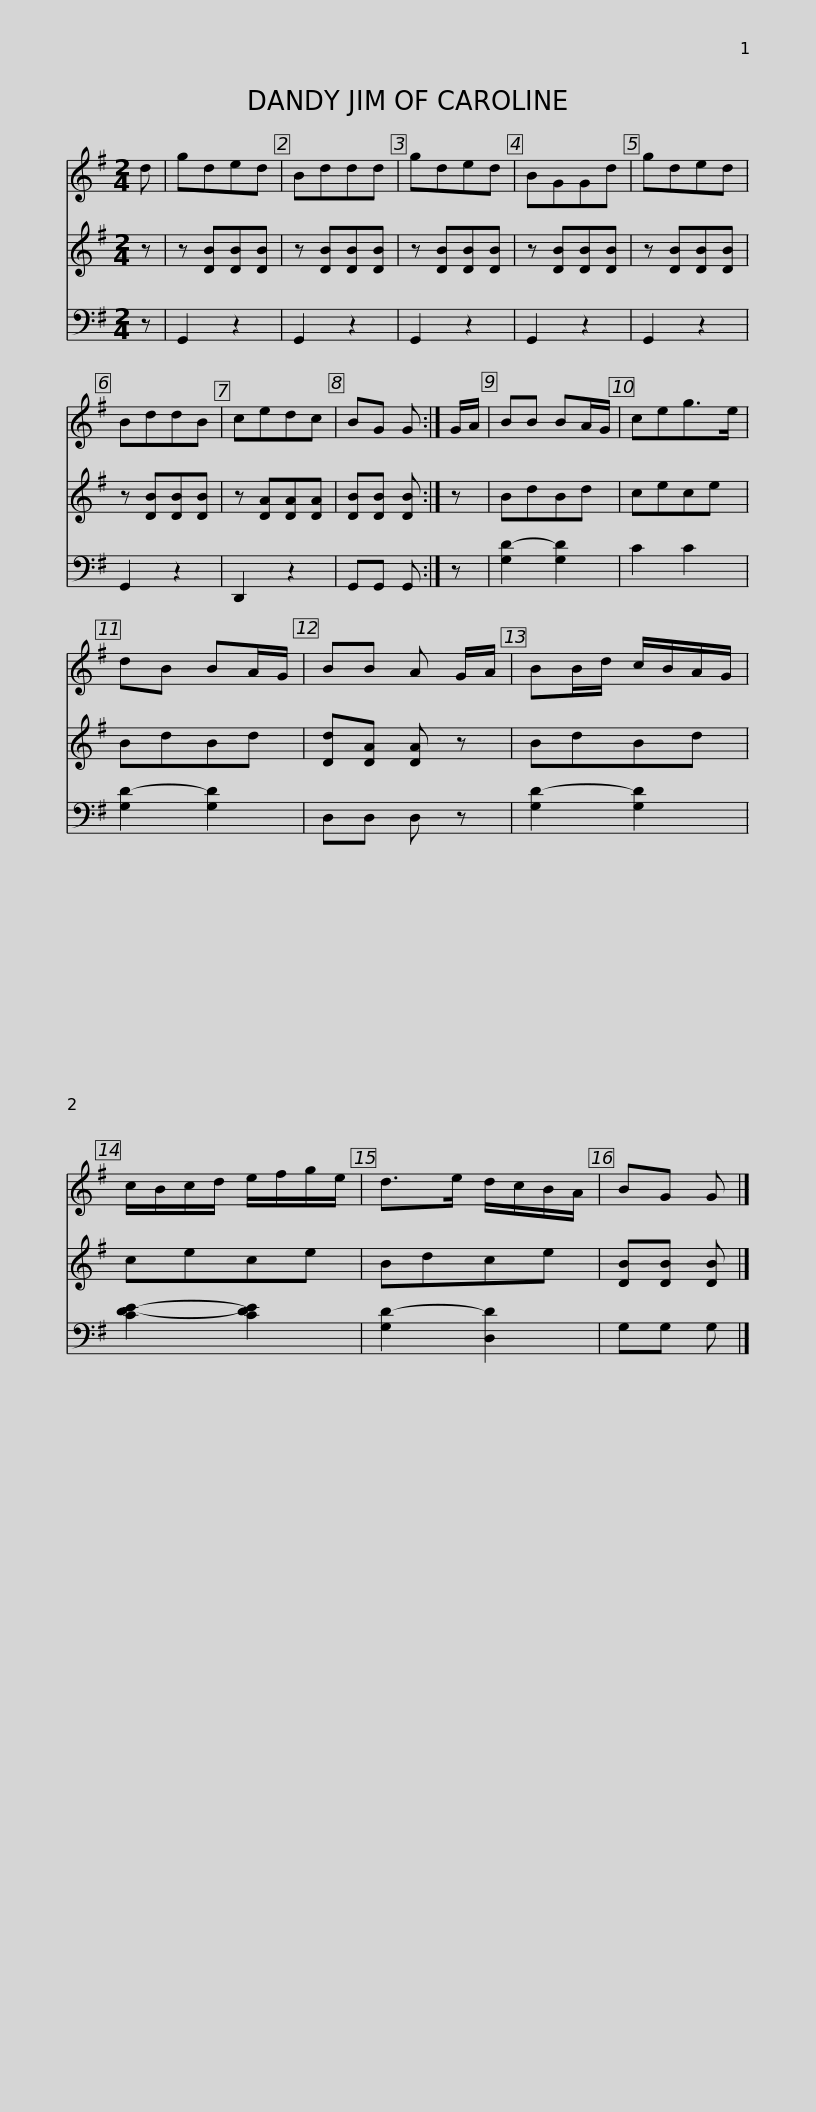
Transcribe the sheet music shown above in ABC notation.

X:1
%%score 1 2 3
L:1/8
M:2/4
I:linebreak $
K:G
V:1 treble
V:2 treble
V:3 bass
V:1
 d | gded | Bddd | gded | BGGd | %5
 gded | BddB | cedc | BG G :| G/A/ | %10
 BB BA/G/ |$ ceg>e | dB BA/G/ | BB A G/A/ | BB/d/ c/B/A/G/ | %15
 c/B/c/d/ e/f/g/e/ | d>e d/c/B/A/ | BG G |] %18
V:2
 z | z [DB][DB][DB] | z [DB][DB][DB] | z [DB][DB][DB] | z [DB][DB][DB] | %5
 z [DB][DB][DB] | z [DB][DB][DB] | z [DA][DA][DA] | [DB][DB] [DB] :| z | %10
 BdBd |$ cece | BdBd | [Dd][DA] [DA] z | BdBd | %15
 cece | Bdce | [DB][DB] [DB] |] %18
V:3
 z | G,,2 z2 | G,,2 z2 | G,,2 z2 | G,,2 z2 | %5
 G,,2 z2 | G,,2 z2 | D,,2 z2 | G,,G,, G,, :| z | %10
 [G,D-]2 [G,D]2 |$ C2 C2 | [G,D-]2 [G,D]2 | D,D, D, z | [G,D-]2 [G,D]2 | %15
 [CD-E-]2 [CDE]2 | [G,D-]2 [D,D]2 | G,G, G, |] %18
